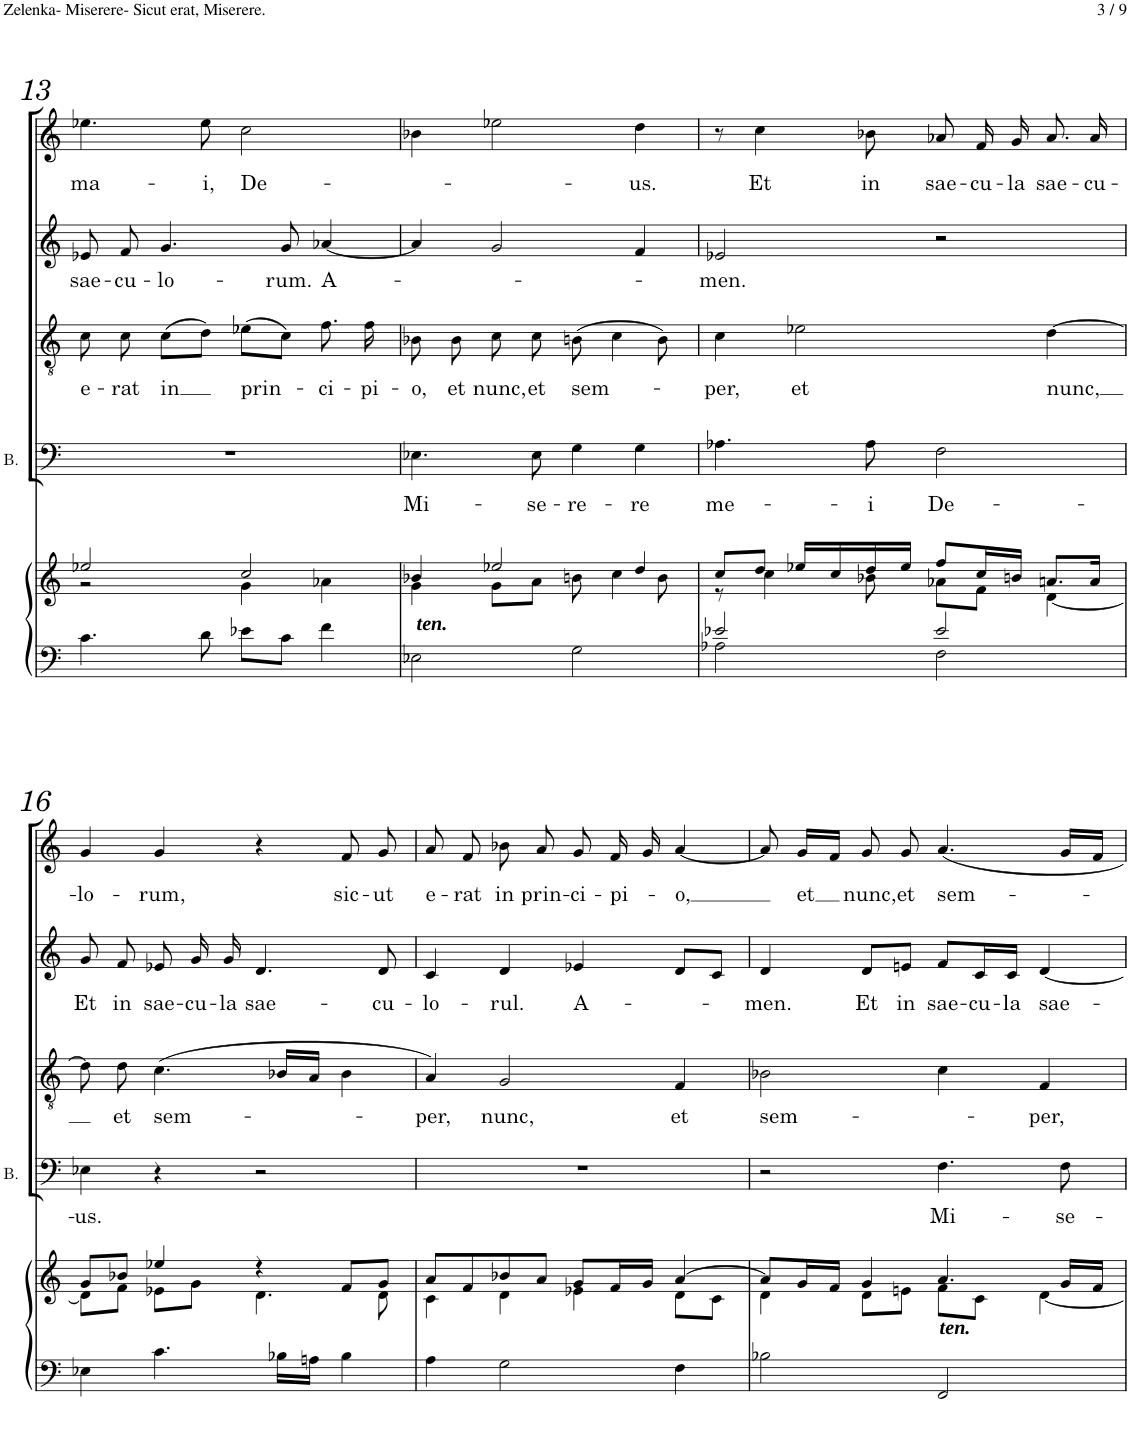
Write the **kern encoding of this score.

**kern	**kern	**kern	**text	**kern	**text	**kern	**text	**kern	**text
*part5	*part5	*part4	*part4	*part3	*part3	*part2	*part2	*part1	*part1
*staff6	*staff5	*staff4	*staff4	*staff3	*staff3	*staff2	*staff2	*staff1	*staff1
*I"Piano	*	*I"Basse	*	*I"Ténor	*	*I"Alto	*	*I"Soprano	*
*I'Pno	*	*I'B.	*	*	*	*	*	*	*
!!LO:PB:g=z
*clefF4	*clefG2	*clefF4	*	*clefGv2	*	*clefG2	*	*clefG2	*
*k[]	*k[]	*k[]	*	*k[]	*	*k[]	*	*k[]	*
*M4/4	*M4/4	*M4/4	*	*M4/4	*	*M4/4	*	*M4/4	*
*met(c)	*met(c)	*met(c)	*	*met(c)	*	*met(c)	*	*met(c)	*
=13	=13	=13	=13	=13	=13	=13	=13	=13	=13
*	*^	*	*	*	*	*	*	*	*
!	!	!	!	!	!	!LO:LY:b	!	!LO:LY:b	!	!LO:LY:b
4.c\	2ee-X/	2r	1r	.	8c\	e-	8e-X/	sae-	4.ee-X\	ma-
!	!	!	!	!	!	!LO:LY:b	!	!LO:LY:b	!	!
.	.	.	.	.	8c\	-rat	8f/	-cu-	.	.
!	!	!	!	!	!	!LO:LY:b	!	!LO:LY:b	!	!
.	.	.	.	.	(8c\L	in	4.g/	-lo-	.	.
!	!	!	!	!	!	!	!	!	!	!LO:LY:b
8d\	.	.	.	.	8d\J)	.	.	.	8ee-\	-i,
!	!	!	!	!	!	!LO:LY:b	!	!	!	!LO:LY:b
8e-X\L	2cc/	4g\	.	.	(8e-X\L	prin-	.	.	2cc\	De-
!	!	!	!	!	!	!	!	!LO:LY:b	!	!
8c\J	.	.	.	.	8c\J)	.	8g/	-rum.	.	.
!	!	!	!	!	!	!LO:LY:b	!	!LO:LY:b	!	!
4f\	.	4a-X\	.	.	8.f\	-ci-	[4a-X/	A-	.	.
!	!	!	!	!	!	!LO:LY:b	!	!	!	!
.	.	.	.	.	16f\	-pi-	.	.	.	.
=14	=14	=14	=14	=14	=14	=14	=14	=14	=14	=14
!LO:TX:a:Bi:t=ten.	!	!	!	!	!	!	!	!	!	!
!	!	!	!	!LO:LY:b	!	!LO:LY:b	!	!	!	!
2E-X\	4b-X/	4g\	4.E-X\	Mi-	8B-X\	-o,	4a-/]	.	4b-X\	.
!	!	!	!	!	!	!LO:LY:b	!	!	!	!
.	.	.	.	.	8B-\	et	.	.	.	.
!	!	!	!	!	!	!LO:LY:b	!	!	!	!
.	2ee-X/	8g\L	.	.	8c\	nunc,	2g/	.	2ee-X\	.
!	!	!	!	!LO:LY:b	!	!LO:LY:b	!	!	!	!
.	.	8a\J	8E-\	-se-	8c\	et	.	.	.	.
!	!	!	!	!LO:LY:b	!	!LO:LY:b	!	!	!	!
2G\	.	8bn\	4G\	-re-	(8Bn\	sem-	.	.	.	.
.	.	4cc\	.	.	4c\	.	.	.	.	.
!	!	!	!	!LO:LY:b	!	!	!	!	!	!LO:LY:b
.	4dd/	.	4G\	-re	.	.	4f/	.	4dd\	-us.
.	.	8b\	.	.	8B\)	.	.	.	.	.
=15	=15	=15	=15	=15	=15	=15	=15	=15	=15	=15
*^	*	*	*	*	*	*	*	*	*	*
!	!	!	!	!	!LO:LY:b	!	!LO:LY:b	!	!LO:LY:b	!	!
2e-X/	2A-X\	8cc/L	8r	4.A-X\	me-	4c\	-per,	2e-X/	-men.	8r	.
!	!	!	!	!	!	!	!	!	!	!	!LO:LY:b
.	.	8dd/J	4cc\	.	.	.	.	.	.	4cc\	Et
!	!	!	!	!	!	!	!LO:LY:b	!	!	!	!
.	.	16ee-X/LL	.	.	.	2e-X\	et	.	.	.	.
.	.	16cc/	.	.	.	.	.	.	.	.	.
!	!	!	!	!	!LO:LY:b	!	!	!	!	!	!LO:LY:b
.	.	16dd/	8b-X\	8A-\	-i	.	.	.	.	8b-X\	in
.	.	16ee-/JJ	.	.	.	.	.	.	.	.	.
!	!	!	!	!	!LO:LY:b	!	!	!	!	!	!LO:LY:b
2e-/	2F\	8ff/L	8a-X\L	2F\	De-	.	.	2r	.	8a-X/	sae-
!	!	!	!	!	!	!	!	!	!	!	!LO:LY:b
.	.	16cc/L	8f\J	.	.	.	.	.	.	16f/	-cu-
!	!	!	!	!	!	!	!	!	!	!	!LO:LY:b
.	.	16bn/JJ	.	.	.	.	.	.	.	16g/	-la
!	!	!	!	!	!	!	!LO:LY:b	!	!	!	!LO:LY:b
.	.	8.an/L	[4d\	.	.	[4d\	nunc,	.	.	8.a-/	sae-
!	!	!	!	!	!	!	!	!	!	!	!LO:LY:b
.	.	16a/Jk	.	.	.	.	.	.	.	16a-/	-cu-
*v	*v	*	*	*	*	*	*	*	*	*	*
!!LO:LB:g=z
=16	=16	=16	=16	=16	=16	=16	=16	=16	=16	=16
!	!	!	!	!LO:LY:b	!	!	!	!LO:LY:b	!	!LO:LY:b
4E-X\	8g/L	8d\L]	4E-X\	-us.	8d\]	.	8g/	Et	4g/	-lo-
!	!	!	!	!	!	!LO:LY:b	!	!LO:LY:b	!	!
.	8b-X/J	8f\J	.	.	8d\	et	8f/	in	.	.
!	!	!	!	!	!	!LO:LY:b	!	!LO:LY:b	!	!LO:LY:b
4.c\	4ee-X/	8e-X\L	4r	.	(4.c\	sem-	8e-X/	sae-	4g/	-rum,
!	!	!	!	!	!	!	!	!LO:LY:b	!	!
.	.	8g\J	.	.	.	.	16g/	-cu-	.	.
!	!	!	!	!	!	!	!	!LO:LY:b	!	!
.	.	.	.	.	.	.	16g/	-la	.	.
!	!	!	!	!	!	!	!	!LO:LY:b	!	!
.	4r	4.d\	2r	.	.	.	4.d/	sae-	4r	.
16B-X\LL	.	.	.	.	16B-X/LL	.	.	.	.	.
16An\JJ	.	.	.	.	16A/JJ	.	.	.	.	.
!	!	!	!	!	!	!	!	!	!	!LO:LY:b
4B-\	8f/L	.	.	.	4B-\	.	.	.	8f/	sic-
!	!	!	!	!	!	!	!	!LO:LY:b	!	!LO:LY:b
.	8g/J	8d\	.	.	.	.	8d/	-cu-	8g/	-ut
=17	=17	=17	=17	=17	=17	=17	=17	=17	=17	=17
!	!	!	!	!	!	!LO:LY:b	!	!LO:LY:b	!	!LO:LY:b
4A\	8a/L	4c\	1r	.	4A/)	-per,	4c/	-lo-	8a/	e-
!	!	!	!	!	!	!	!	!	!	!LO:LY:b
.	8f/	.	.	.	.	.	.	.	8f/	-rat
!	!	!	!	!	!	!LO:LY:b	!	!LO:LY:b	!	!LO:LY:b
2G\	8b-X/	4d\	.	.	2G/	nunc,	4d/	-rul.	8b-X\	in
!	!	!	!	!	!	!	!	!	!	!LO:LY:b
.	8a/J	.	.	.	.	.	.	.	8a/	prin-
!	!	!	!	!	!	!	!	!LO:LY:b	!	!LO:LY:b
.	8g/L	4e-X\	.	.	.	.	4e-X/	A-	8g/	-ci-
!	!	!	!	!	!	!	!	!	!	!LO:LY:b
.	16f/L	.	.	.	.	.	.	.	16f/	-pi-
.	16g/JJ	.	.	.	.	.	.	.	16g/	.
!	!	!	!	!	!	!LO:LY:b	!	!	!	!LO:LY:b
4F\	[4a/	8d\L	.	.	4F/	et	8d/L	.	[4a/	-o,
.	.	8c\J	.	.	.	.	8c/J	.	.	.
=18	=18	=18	=18	=18	=18	=18	=18	=18	=18	=18
!	!	!	!	!	!	!LO:LY:b	!	!LO:LY:b	!	!
2B-X\	8a/L]	4d\	2r	.	2B-X\	sem-	4d/	-men.	8a/]	.
!	!	!	!	!	!	!	!	!	!	!LO:LY:b
.	16g/L	.	.	.	.	.	.	.	16g/LL	et
.	16f/JJ	.	.	.	.	.	.	.	16f/JJ	.
!	!	!	!	!	!	!	!	!LO:LY:b	!	!LO:LY:b
.	4g/	8d\L	.	.	.	.	8d/L	Et	8g/	nunc,
!	!	!	!	!	!	!	!	!LO:LY:b	!	!LO:LY:b
.	.	8en\J	.	.	.	.	8en/J	in	8g/	et
!LO:TX:a:Bi:t=ten.	!	!	!	!	!	!	!	!	!	!
!	!	!	!	!LO:LY:b	!	!	!	!LO:LY:b	!	!LO:LY:b
2FF/	4.a/	8f\L	4.F\	Mi-	4c\	.	8f/L	sae-	4.a/	sem-
!	!	!	!	!	!	!	!	!LO:LY:b	!	!
.	.	8c\J	.	.	.	.	16c/L	-cu-	.	.
!	!	!	!	!	!	!	!	!LO:LY:b	!	!
.	.	.	.	.	.	.	16c/JJ	-la	.	.
!	!	!	!	!	!	!LO:LY:b	!	!LO:LY:b	!	!
.	.	[4d\	.	.	4F/	-per,	[4d/	sae-	.	.
!	!	!	!	!LO:LY:b	!	!	!	!	!	!
.	16g/LL	.	8F\	-se-	.	.	.	.	16g/LL	.
.	16f/JJ	.	.	.	.	.	.	.	16f/JJ	.
*	*v	*v	*	*	*	*	*	*	*	*
=	=	=	=	=	=	=	=	=	=
*-	*-	*-	*-	*-	*-	*-	*-	*-	*-
